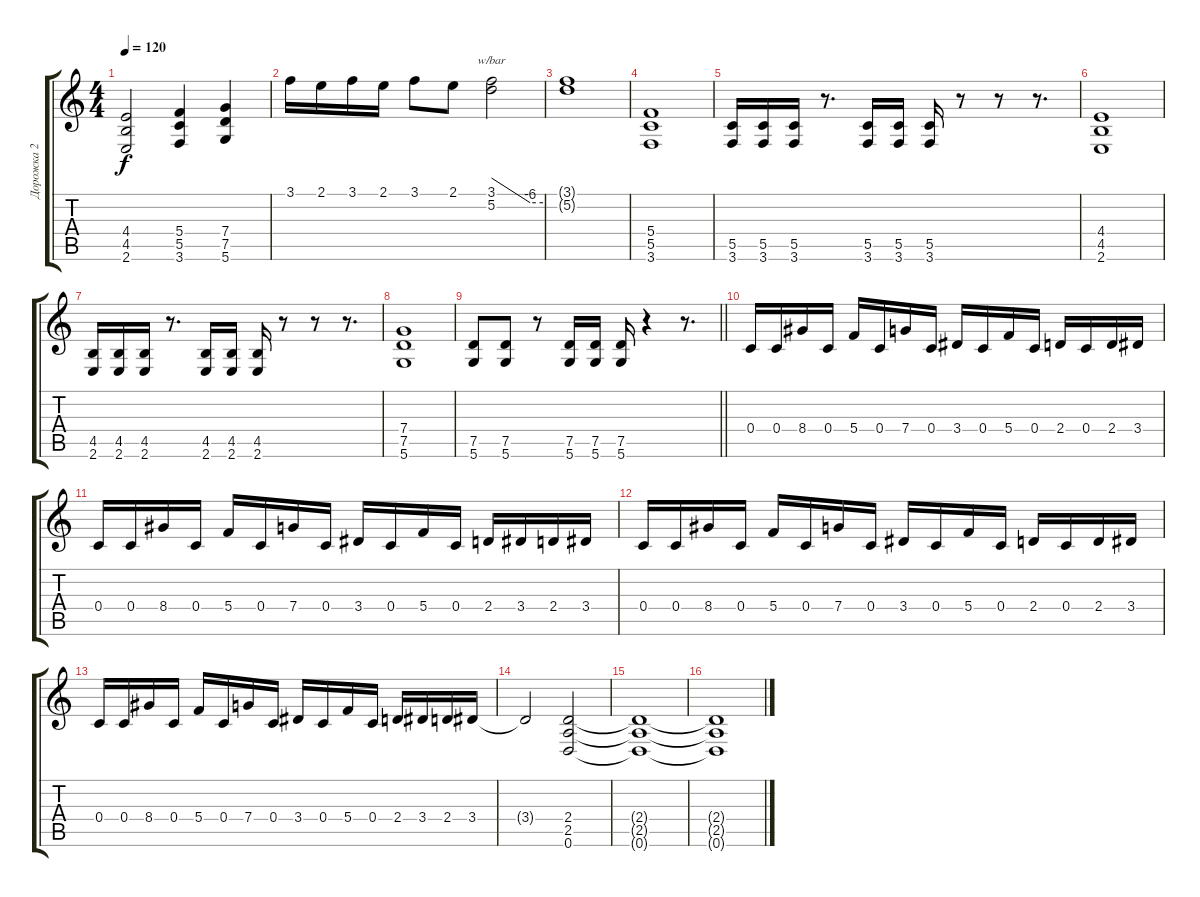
\track ("Дорожка 2" "Дорожка 2") {instrument distortionguitar}
\staff {score tabs}
\tuning (D4 A3 F3 C3 G2 D2) {hide}
\ts (4 4)
\tempo 120
\clef g2
\ks c
(4.4 4.5 2.6).2{dy f} (5.4 5.5 3.6).4 (7.4 7.5 5.6).4 |
3.1.16 2.1.16 3.1.16 2.1.16 3.1.8 2.1.8 (3.1 5.2).2{tbe (custom default 0 0 45 -24 60 -24) volume 16 instrument guitarharmonics} |
(3.1{t} 5.2{t}).1 |
(5.4 5.5 3.6).1{instrument distortionguitar} |
(5.5 3.6).16 (5.5 3.6).16 (5.5 3.6).16 r.8{d} (5.5 3.6).16 (5.5 3.6).16 (5.5 3.6).16 r.8 r.8 r.8{d} |
(4.4 4.5 2.6).1 |
(4.5 2.6).16 (4.5 2.6).16 (4.5 2.6).16 r.8{d} (4.5 2.6).16 (4.5 2.6).16 (4.5 2.6).16 r.8 r.8 r.8{d} |
(7.4 7.5 5.6).1 |
\barLineRight lightlight
(7.5 5.6).8 (7.5 5.6).8 r.8 (7.5 5.6).16 (7.5 5.6).16 (7.5 5.6).16 r.4 r.8{d} |
0.4.16 0.4.16 8.4.16 0.4.16 5.4.16 0.4.16 7.4.16 0.4.16 3.4.16 0.4.16 5.4.16 0.4.16 2.4.16 0.4.16 2.4.16 3.4.16 |
0.4.16 0.4.16 8.4.16 0.4.16 5.4.16 0.4.16 7.4.16 0.4.16 3.4.16 0.4.16 5.4.16 0.4.16 2.4.16 3.4.16 2.4.16 3.4.16 |
0.4.16 0.4.16 8.4.16 0.4.16 5.4.16 0.4.16 7.4.16 0.4.16 3.4.16 0.4.16 5.4.16 0.4.16 2.4.16 0.4.16 2.4.16 3.4.16 |
0.4.16 0.4.16 8.4.16 0.4.16 5.4.16 0.4.16 7.4.16 0.4.16 3.4.16 0.4.16 5.4.16 0.4.16 2.4.16 3.4.16 2.4.16 3.4.16 |
3.4{t}.2 (2.4 2.5 0.6).2 |
(2.4{t} 2.5{t} 0.6{t}).1{volume 8} |
(2.4{t} 2.5{t} 0.6{t}).1
